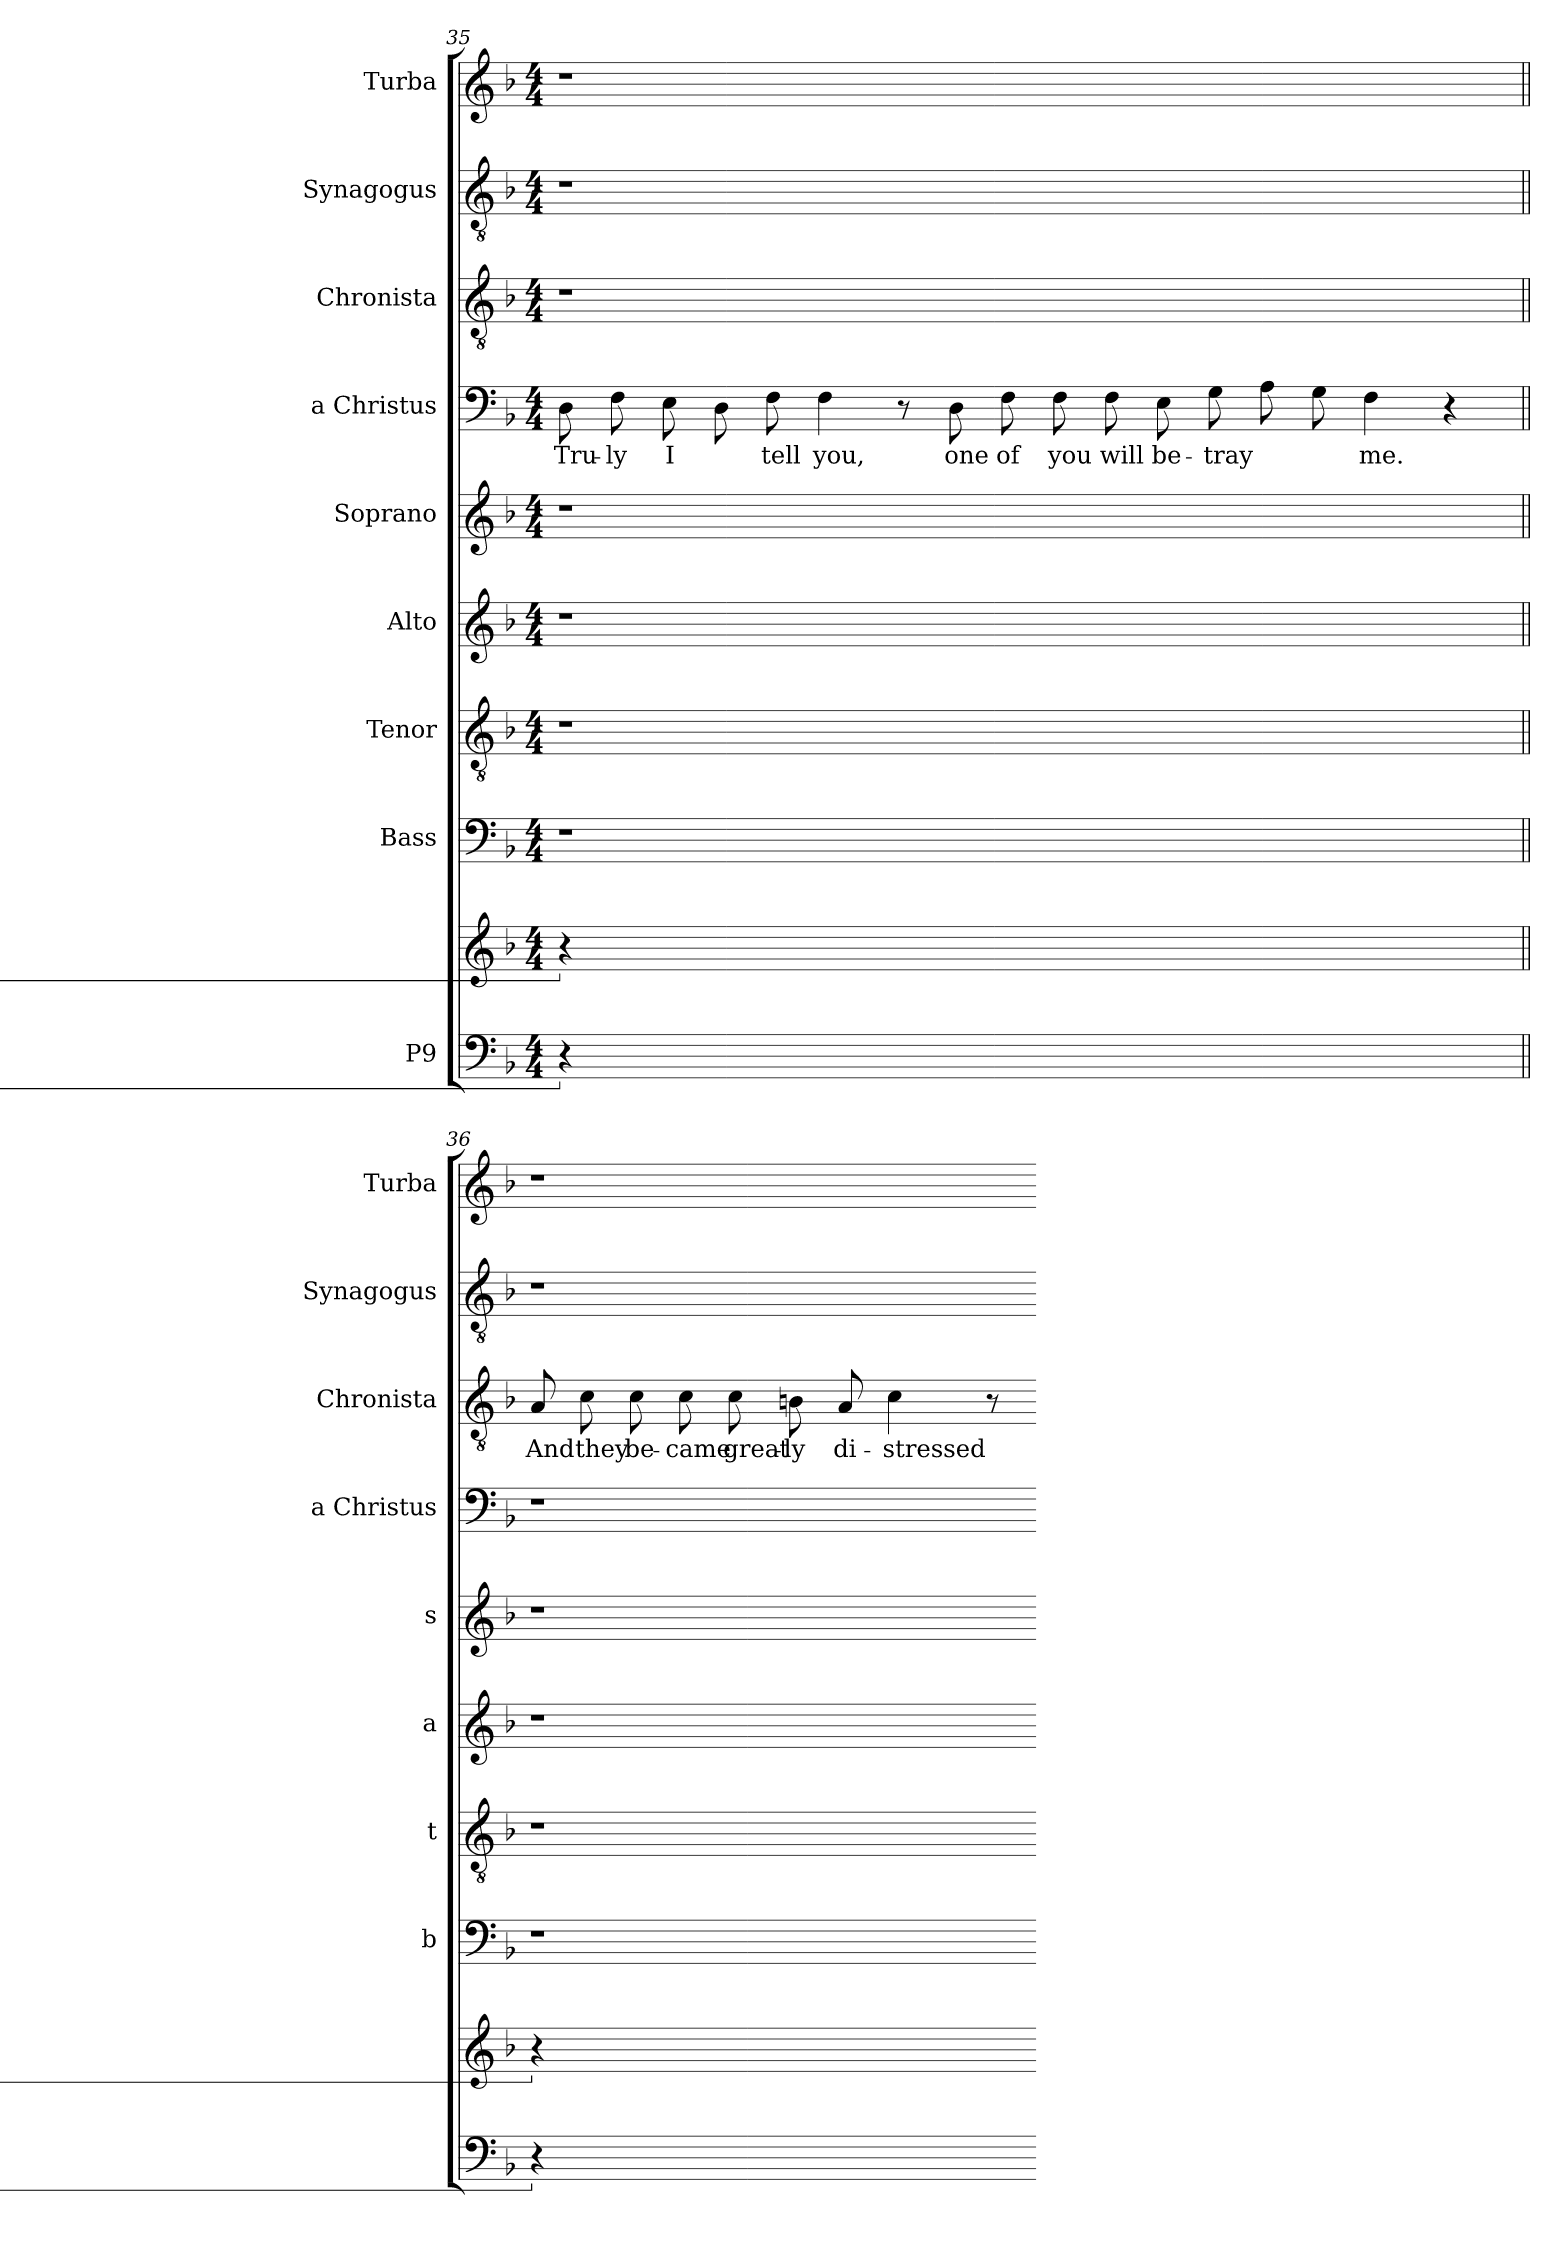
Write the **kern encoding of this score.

**kern	**kern	**kern	**kern	**kern	**kern	**kern	**text	**kern	**text	**kern	**kern
*part9	*part9	*part8	*part7	*part6	*part5	*part4	*part4	*part3	*part3	*part2	*part1
*staff10	*staff9	*staff8	*staff7	*staff6	*staff5	*staff4	*staff4	*staff3	*staff3	*staff2	*staff1
*I"P9	*	*I"Bass	*I"Tenor	*I"Alto	*I"Soprano	*I"a Christus	*	*I"Chronista	*	*I"Synagogus	*I"Turba
*	*	*I'b	*I't	*I'a	*I's	*I'a Christus	*	*I'Chronista	*	*I'Synagogus	*I'Turba
!!LO:LB:g=z
*clefF4	*clefG2	*clefF4	*clefGv2	*clefG2	*clefG2	*clefF4	*	*clefGv2	*	*clefGv2	*clefG2
*	*	*	*ITrd7c12	*	*	*	*	*ITrd7c12	*	*ITrd7c12	*
*k[b-]	*k[b-]	*k[b-]	*k[b-]	*k[b-]	*k[b-]	*k[b-]	*	*k[b-]	*	*k[b-]	*k[b-]
*F:	*F:	*F:	*F:	*F:	*F:	*F:	*	*F:	*	*F:	*F:
*M4/4	*M4/4	*M4/4	*M4/4	*M4/4	*M4/4	*M4/4	*	*M4/4	*	*M4/4	*M4/4
=35	=35	=35	=35	=35	=35	=35	=35	=35	=35	=35	=35
!LO:N:vis=1	!LO:N:vis=1	!LO:N:vis=1	!LO:N:vis=1	!LO:N:vis=1	!LO:N:vis=1	!	!	!	!	!	!
!	!	!	!	!	!	!	!LO:LY:b:color=#000000	!LO:N:vis=1	!	!LO:N:vis=1	!LO:N:vis=1
2%5r	2%5r	1r	1r	1r	1r	8Di\	Tru-	1r	.	1r	1r
!	!	!	!	!	!	!	!LO:LY:b:color=#000000	!	!	!	!
.	.	.	.	.	.	8Fi\	-ly	.	.	.	.
!	!	!	!	!	!	!	!LO:LY:b:color=#000000	!	!	!	!
.	.	.	.	.	.	8Ei\	I	.	.	.	.
.	.	.	.	.	.	8Di\	.	.	.	.	.
!	!	!	!	!	!	!	!LO:LY:b:color=#000000	!	!	!	!
.	.	.	.	.	.	8Fi\	tell	.	.	.	.
!	!	!	!	!	!	!	!LO:LY:b:color=#000000	!	!	!	!
.	.	.	.	.	.	4Fi\	you,	.	.	.	.
.	.	.	.	.	.	8r	.	.	.	.	.
!	!	!	!	!	!	!	!LO:LY:b:color=#000000	!	!	!	!
.	.	1.ryy	1.ryy	1.ryy	1.ryy	8Di\	one	1.ryy	.	1.ryy	1.ryy
!	!	!	!	!	!	!	!LO:LY:b:color=#000000	!	!	!	!
.	.	.	.	.	.	8Fi\	of	.	.	.	.
!	!	!	!	!	!	!	!LO:LY:b:color=#000000	!	!	!	!
.	.	.	.	.	.	8Fi\	you	.	.	.	.
!	!	!	!	!	!	!	!LO:LY:b:color=#000000	!	!	!	!
.	.	.	.	.	.	8Fi\	will	.	.	.	.
!	!	!	!	!	!	!	!LO:LY:b:color=#000000	!	!	!	!
.	.	.	.	.	.	8Ei\	be-	.	.	.	.
!	!	!	!	!	!	!	!LO:LY:b:color=#000000	!	!	!	!
.	.	.	.	.	.	8Gi\	-tray	.	.	.	.
.	.	.	.	.	.	8Ai\	.	.	.	.	.
.	.	.	.	.	.	8Gi\	.	.	.	.	.
!	!	!	!	!	!	!	!LO:LY:b:color=#000000	!	!	!	!
.	.	.	.	.	.	4Fi\	me.	.	.	.	.
.	.	.	.	.	.	4r	.	.	.	.	.
!!LO:PB:g=z
=36||	=36||	=36||	=36||	=36||	=36||	=36||	=36||	=36||	=36||	=36||	=36||
!LO:N:vis=1	!LO:N:vis=1	!LO:N:vis=1	!LO:N:vis=1	!LO:N:vis=1	!LO:N:vis=1	!LO:N:vis=1	!	!	!	!	!
!	!	!	!	!	!	!	!	!	!LO:LY:b:color=#000000	!LO:N:vis=1	!LO:N:vis=1
4%5r	4%5r	1r	1r	1r	1r	1r	.	8AAi/	And	1r	1r
!	!	!	!	!	!	!	!	!	!LO:LY:b:color=#000000	!	!
.	.	.	.	.	.	.	.	8Ci\	they	.	.
!	!	!	!	!	!	!	!	!	!LO:LY:b:color=#000000	!	!
.	.	.	.	.	.	.	.	8Ci\	be-	.	.
!	!	!	!	!	!	!	!	!	!LO:LY:b:color=#000000	!	!
.	.	.	.	.	.	.	.	8Ci\	-came	.	.
!	!	!	!	!	!	!	!	!	!LO:LY:b:color=#000000	!	!
.	.	.	.	.	.	.	.	8Ci\	great-	.	.
!	!	!	!	!	!	!	!	!	!LO:LY:b:color=#000000	!	!
.	.	.	.	.	.	.	.	8BBni\	-ly	.	.
!	!	!	!	!	!	!	!	!	!LO:LY:b:color=#000000	!	!
.	.	.	.	.	.	.	.	8AAi/	di-	.	.
!	!	!	!	!	!	!	!	!	!LO:LY:b:color=#000000	!	!
.	.	.	.	.	.	.	.	4Ci\	-stressed	.	.
.	.	4ryy	4ryy	4ryy	4ryy	4ryy	.	.	.	4ryy	4ryy
.	.	.	.	.	.	.	.	8r	.	.	.
=-	=-	=-	=-	=-	=-	=-	=-	=-	=-	=-	=-
*-	*-	*-	*-	*-	*-	*-	*-	*-	*-	*-	*-
